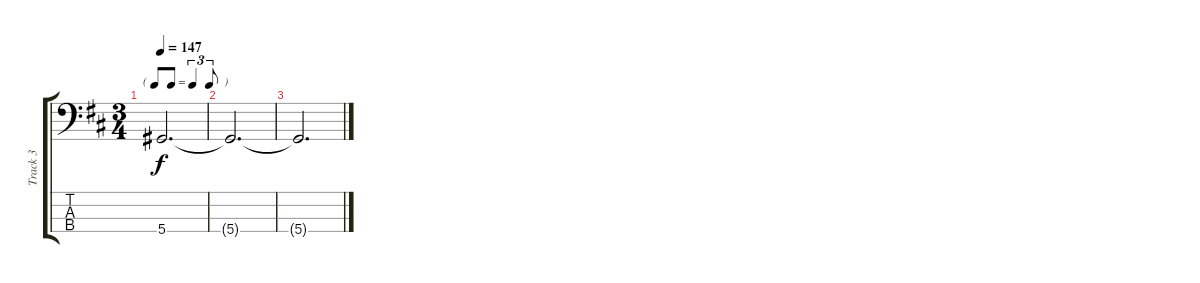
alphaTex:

\track ("Track 3" "Track 3") {instrument electricbassfinger}
\staff {score tabs}
\tuning (Gb2 Db2 Ab1 Eb1) {hide}
\ts (3 4)
\tf triplet8th
\tempo 147
\clef f4
\ks d
5.4{t}.2{d dy f} |
5.4{t}.2{d} |
5.4{t}.2{d}
